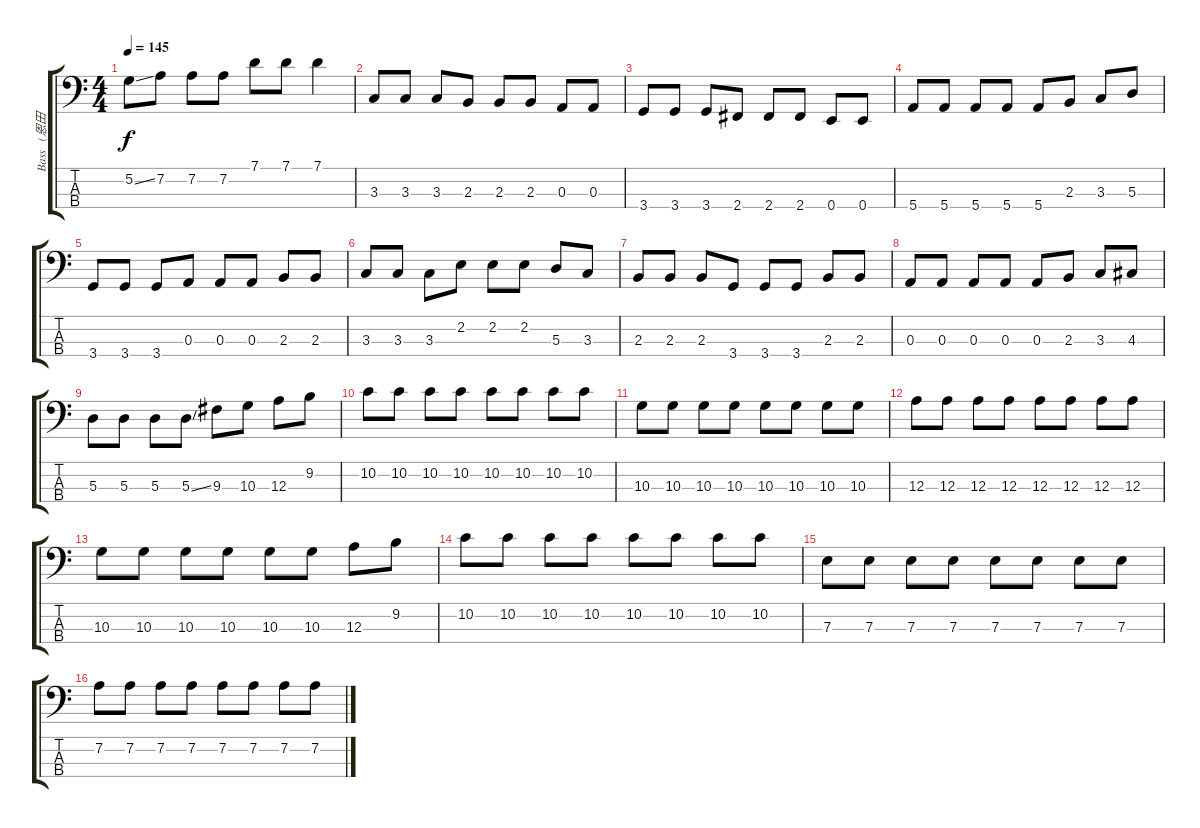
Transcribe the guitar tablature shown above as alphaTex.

\track ("Bass   (恩田快人)" "Bass   (恩田") {instrument electricbassfinger}
\staff {score tabs}
\tuning (G2 D2 A1 E1) {hide}
\ts (4 4)
\tempo 145
\clef f4
\ks c
5.2{ss}.8{dy f} 7.2.8 7.2.8 7.2.8 7.1.8 7.1.8 7.1.4 |
3.3.8 3.3.8 3.3.8 2.3.8 2.3.8 2.3.8 0.3.8 0.3.8 |
3.4.8 3.4.8 3.4.8 2.4.8 2.4.8 2.4.8 0.4.8 0.4.8 |
5.4.8 5.4.8 5.4.8 5.4.8 5.4.8 2.3.8 3.3.8 5.3.8 |
3.4.8 3.4.8 3.4.8 0.3.8 0.3.8 0.3.8 2.3.8 2.3.8 |
3.3.8 3.3.8 3.3.8 2.2.8 2.2.8 2.2.8 5.3.8 3.3.8 |
2.3.8 2.3.8 2.3.8 3.4.8 3.4.8 3.4.8 2.3.8 2.3.8 |
0.3.8 0.3.8 0.3.8 0.3.8 0.3.8 2.3.8 3.3.8 4.3.8 |
5.3.8 5.3.8 5.3.8 5.3{ss}.8 9.3.8 10.3.8 12.3.8 9.2.8 |
10.2.8 10.2.8 10.2.8 10.2.8 10.2.8 10.2.8 10.2.8 10.2.8 |
10.3.8 10.3.8 10.3.8 10.3.8 10.3.8 10.3.8 10.3.8 10.3.8 |
12.3.8 12.3.8 12.3.8 12.3.8 12.3.8 12.3.8 12.3.8 12.3.8 |
10.3.8 10.3.8 10.3.8 10.3.8 10.3.8 10.3.8 12.3.8 9.2.8 |
10.2.8 10.2.8 10.2.8 10.2.8 10.2.8 10.2.8 10.2.8 10.2.8 |
7.3.8 7.3.8 7.3.8 7.3.8 7.3.8 7.3.8 7.3.8 7.3.8 |
7.2.8 7.2.8 7.2.8 7.2.8 7.2.8 7.2.8 7.2.8 7.2.8
